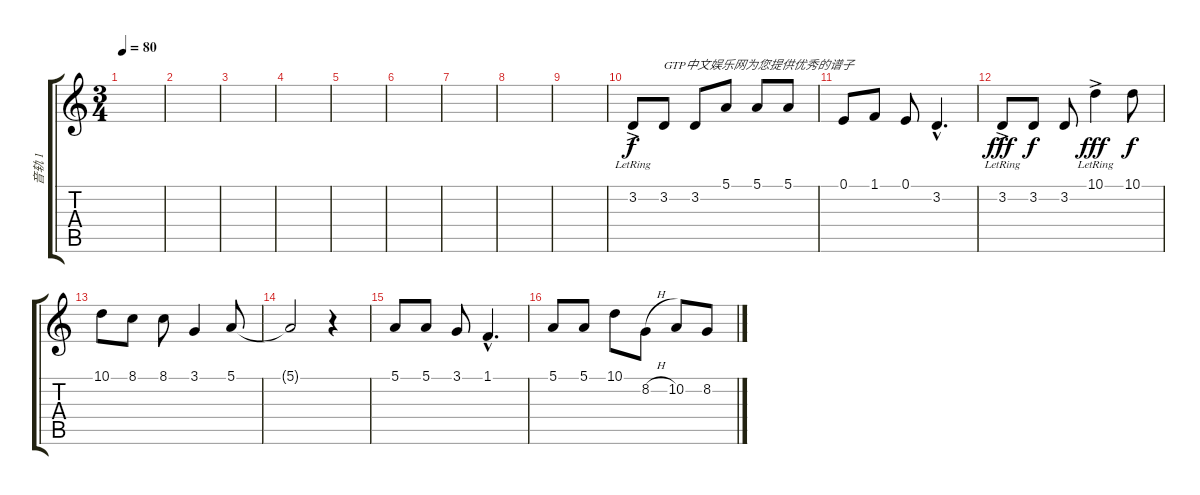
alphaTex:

\track ("音轨 1" "音轨 1") {instrument electricgrandpiano}
\staff {score tabs}
\tuning (E4 B3 G3 D3 A2 E2) {hide}
\ts (3 4)
\tempo 80
\clef g2
\ks c
|
|
|
|
|
|
|
|
|
3.2{ac lr}.8 3.2.8{txt "GTP中文娱乐网为您提供优秀的谱子" dy f volume 13} 3.2.8{volume 11} 5.1.8{volume 13} 5.1.8{volume 13} 5.1.8{volume 12} |
0.1.8{volume 11} 1.1.8{volume 12} 0.1.8{volume 13} 3.2{hac}.4{d volume 10} |
3.2{ac lr}.8{dy fff} 3.2.8{dy f volume 13} 3.2.8{volume 12} 10.1{ac lr}.4{dy fff} 10.1.8{dy f volume 12} |
10.1.8{volume 15} 8.1.8{volume 12} 8.1.8{volume 12} 3.1.4{volume 11} 5.1.8{volume 12} |
5.1{t}.2 r.4 |
5.1.8 5.1.8 3.1.8{volume 13} 1.1{hac}.4{d volume 10} |
5.1.8{volume 12} 5.1.8{volume 12} 10.1.8{volume 14} 8.2{h}.8 10.2.8{volume 13} 8.2.8{volume 13}
